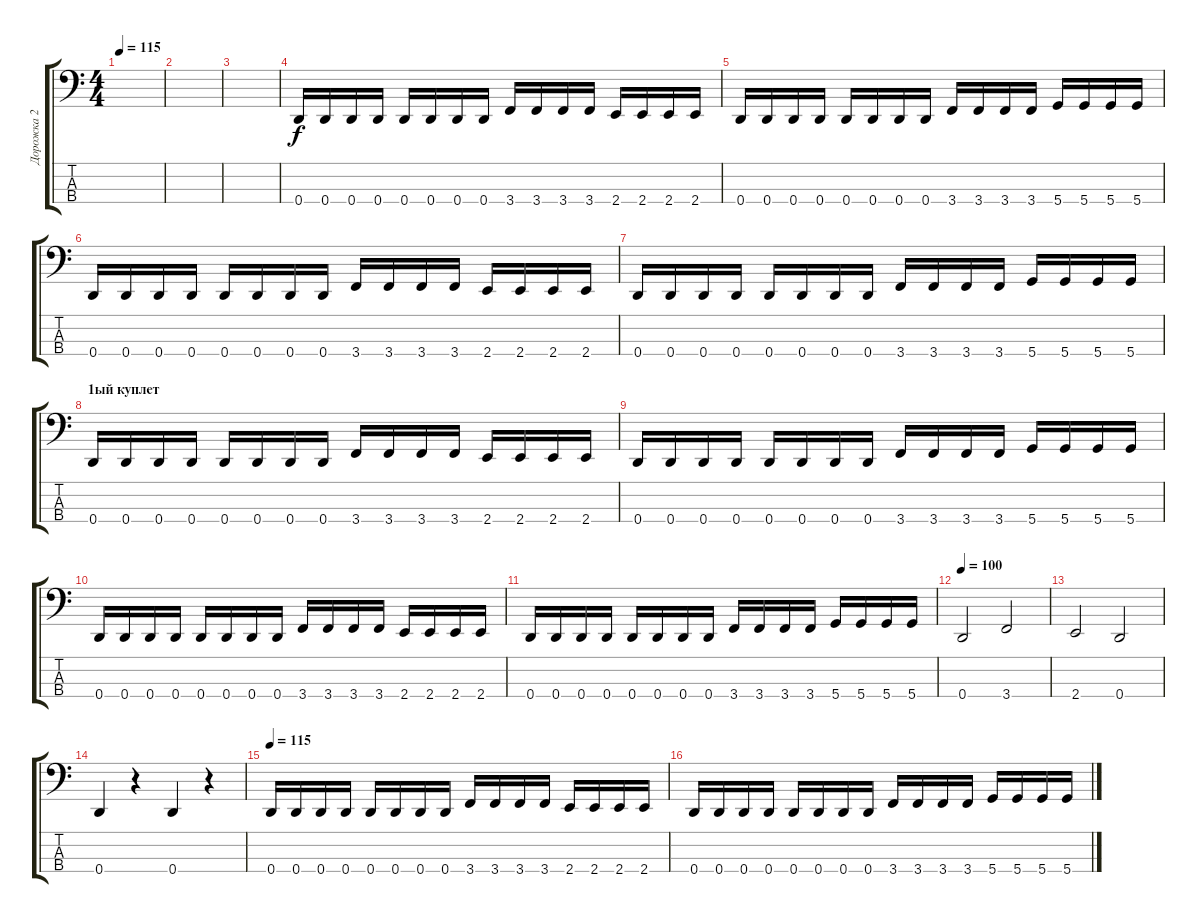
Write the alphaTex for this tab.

\track ("Дорожка 2" "Дорожка 2") {instrument slapbass2}
\staff {score tabs}
\tuning (G2 D2 A1 D1) {hide}
\ts (4 4)
\tempo 115
\clef f4
\ks c
|
|
|
0.4.16 0.4.16 0.4.16 0.4.16 0.4.16 0.4.16 0.4.16 0.4.16 3.4.16 3.4.16 3.4.16 3.4.16 2.4.16 2.4.16 2.4.16 2.4.16 |
0.4.16 0.4.16 0.4.16 0.4.16 0.4.16 0.4.16 0.4.16 0.4.16 3.4.16 3.4.16 3.4.16 3.4.16 5.4.16 5.4.16 5.4.16 5.4.16 |
0.4.16 0.4.16 0.4.16 0.4.16 0.4.16 0.4.16 0.4.16 0.4.16 3.4.16 3.4.16 3.4.16 3.4.16 2.4.16 2.4.16 2.4.16 2.4.16 |
0.4.16 0.4.16 0.4.16 0.4.16 0.4.16 0.4.16 0.4.16 0.4.16 3.4.16 3.4.16 3.4.16 3.4.16 5.4.16 5.4.16 5.4.16 5.4.16 |
\section ("" "1ый куплет")
0.4.16 0.4.16 0.4.16 0.4.16 0.4.16 0.4.16 0.4.16 0.4.16 3.4.16 3.4.16 3.4.16 3.4.16 2.4.16 2.4.16 2.4.16 2.4.16 |
0.4.16 0.4.16 0.4.16 0.4.16 0.4.16 0.4.16 0.4.16 0.4.16 3.4.16 3.4.16 3.4.16 3.4.16 5.4.16 5.4.16 5.4.16 5.4.16 |
0.4.16 0.4.16 0.4.16 0.4.16 0.4.16 0.4.16 0.4.16 0.4.16 3.4.16 3.4.16 3.4.16 3.4.16 2.4.16 2.4.16 2.4.16 2.4.16 |
0.4.16 0.4.16 0.4.16 0.4.16 0.4.16 0.4.16 0.4.16 0.4.16 3.4.16 3.4.16 3.4.16 3.4.16 5.4.16 5.4.16 5.4.16 5.4.16 |
\tempo 100
0.4.2 3.4.2 |
2.4.2 0.4.2 |
0.4.4 r.4 0.4.4 r.4 |
\tempo 115
0.4.16 0.4.16 0.4.16 0.4.16 0.4.16 0.4.16 0.4.16 0.4.16 3.4.16 3.4.16 3.4.16 3.4.16 2.4.16 2.4.16 2.4.16 2.4.16 |
0.4.16 0.4.16 0.4.16 0.4.16 0.4.16 0.4.16 0.4.16 0.4.16 3.4.16 3.4.16 3.4.16 3.4.16 5.4.16 5.4.16 5.4.16 5.4.16
